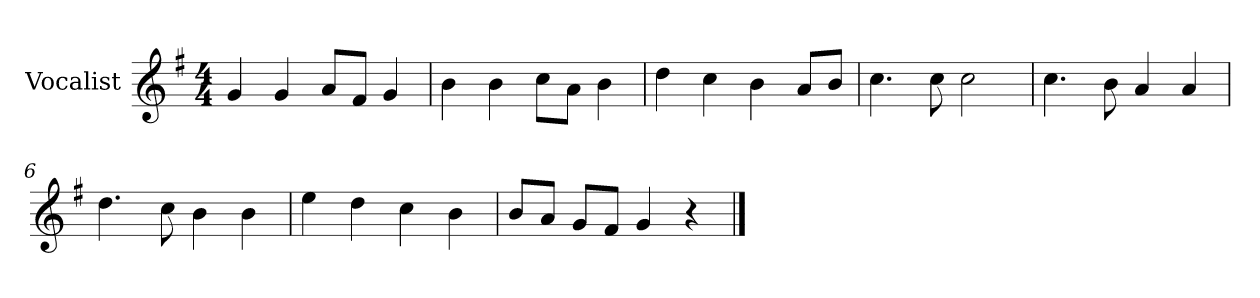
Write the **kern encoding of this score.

**kern
*part1
*staff1
*I"Vocalist
*k[f#]
*G:
*M4/4
=1
4g
4g
8aL
8f#J
4g
=2
4b
4b
8ccL
8aJ
4b
=3
4dd
4cc
4b
8aL
8bJ
=4
4.cc
8cc
2cc
=5
4.cc
8b
4a
4a
=6
4.dd
8cc
4b
4b
=7
4ee
4dd
4cc
4b
=8
8bL
8aJ
8gL
8f#J
4g
4r
==
*-
